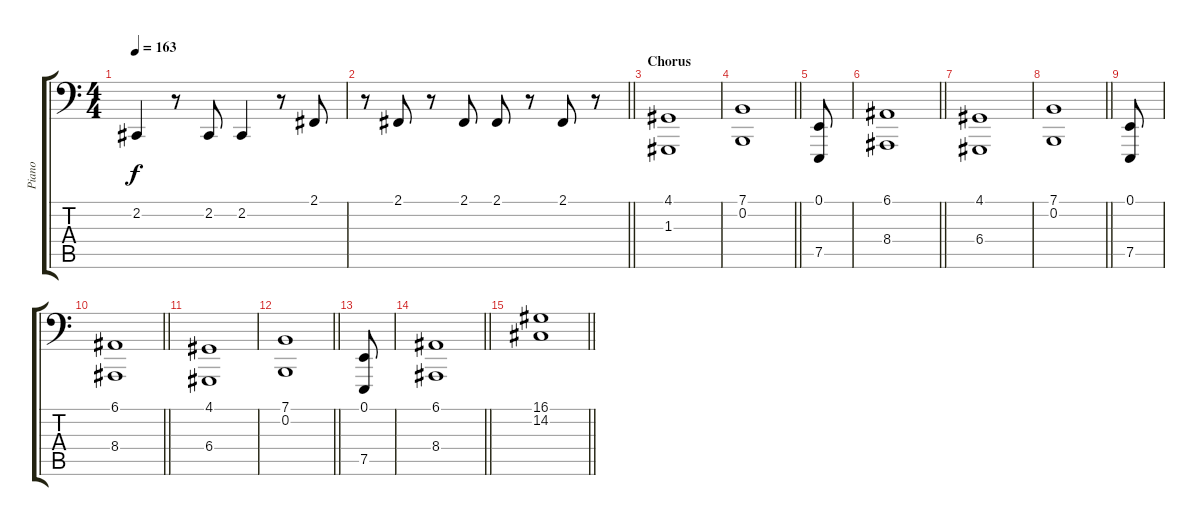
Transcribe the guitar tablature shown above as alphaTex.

\track ("Piano" "Piano") {instrument acousticgrandpiano}
\staff {score tabs}
\tuning (E2 B1 G1 D1 A0 E0) {hide}
\ts (4 4)
\tempo 163
\clef f4
\ks c
2.2.4{dy f} r.8 2.2.8 2.2.4 r.8 2.1.8 |
\barLineRight lightlight
r.8 2.1.8 r.8 2.1.8 2.1.8 r.8 2.1.8 r.8 |
\section ("" "Chorus")
(4.1 1.3).1 |
\barLineRight lightlight
(7.1 0.2).1 |
(0.1 7.5).8 |
\barLineRight lightlight
(6.1 8.4).1 |
(4.1 6.4).1 |
\barLineRight lightlight
(7.1 0.2).1 |
(0.1 7.5).8 |
\barLineRight lightlight
(6.1 8.4).1 |
(4.1 6.4).1 |
\barLineRight lightlight
(7.1 0.2).1 |
(0.1 7.5).8 |
\barLineRight lightlight
(6.1 8.4).1 |
\section ("" "")
\barLineRight lightlight
(16.1 14.2).1
